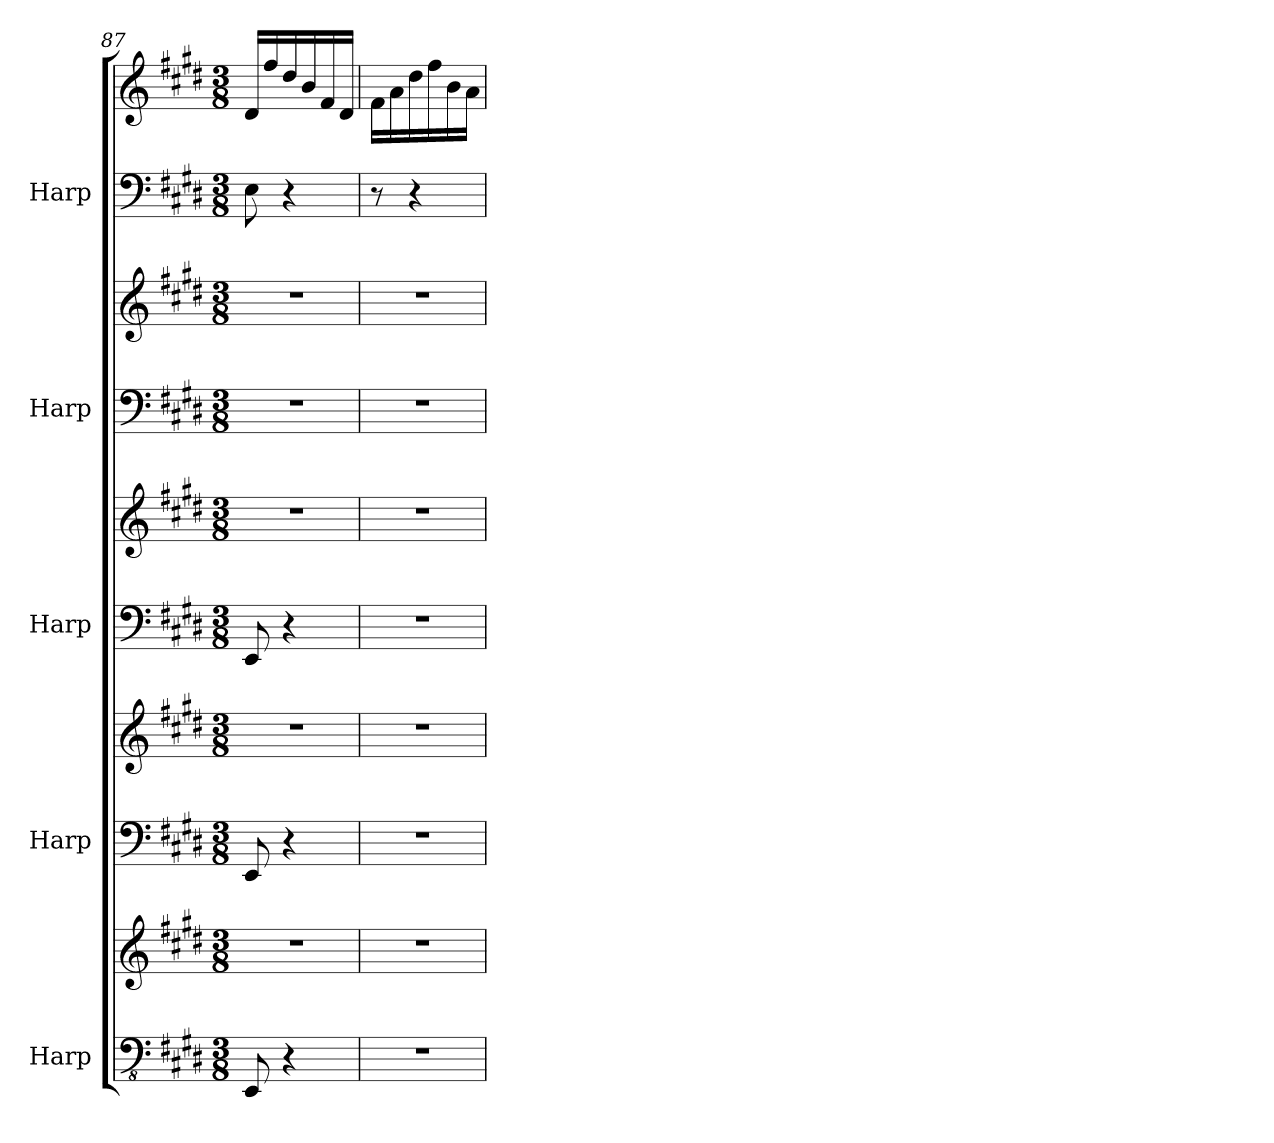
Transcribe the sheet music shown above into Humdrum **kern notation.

**kern	**kern	**kern	**kern	**kern	**kern	**kern	**kern	**kern	**kern
*part5	*part5	*part4	*part4	*part3	*part3	*part2	*part2	*part1	*part1
*staff10	*staff9	*staff8	*staff7	*staff6	*staff5	*staff4	*staff3	*staff2	*staff1
*I"Harp	*	*I"Harp	*	*I"Harp	*	*I"Harp	*	*I"Harp	*
*I'Hp	*	*I'Hp	*	*I'Hp	*	*I'Hp	*	*I'Hp	*
*clefFv4	*clefG2	*clefF4	*clefG2	*clefF4	*clefG2	*clefF4	*clefG2	*clefF4	*clefG2
*k[f#c#g#d#]	*k[f#c#g#d#]	*k[f#c#g#d#]	*k[f#c#g#d#]	*k[f#c#g#d#]	*k[f#c#g#d#]	*k[f#c#g#d#]	*k[f#c#g#d#]	*k[f#c#g#d#]	*k[f#c#g#d#]
*M3/8	*M3/8	*M3/8	*M3/8	*M3/8	*M3/8	*M3/8	*M3/8	*M3/8	*M3/8
=87	=87	=87	=87	=87	=87	=87	=87	=87	=87
8EEE/	4.r	8EE/	4.r	8EE/	4.r	4.r	4.r	8E\	16d#/LL
.	.	.	.	.	.	.	.	.	16ff#/
4r	.	4r	.	4r	.	.	.	4r	16dd#/
.	.	.	.	.	.	.	.	.	16b/
.	.	.	.	.	.	.	.	.	16f#/
.	.	.	.	.	.	.	.	.	16d#/JJ
=88	=88	=88	=88	=88	=88	=88	=88	=88	=88
4.r	4.r	4.r	4.r	4.r	4.r	4.r	4.r	8r	16f#\LL
.	.	.	.	.	.	.	.	.	16a\
.	.	.	.	.	.	.	.	4r	16dd#\
.	.	.	.	.	.	.	.	.	16ff#\
.	.	.	.	.	.	.	.	.	16b\
.	.	.	.	.	.	.	.	.	16a\JJ
=	=	=	=	=	=	=	=	=	=
*-	*-	*-	*-	*-	*-	*-	*-	*-	*-
